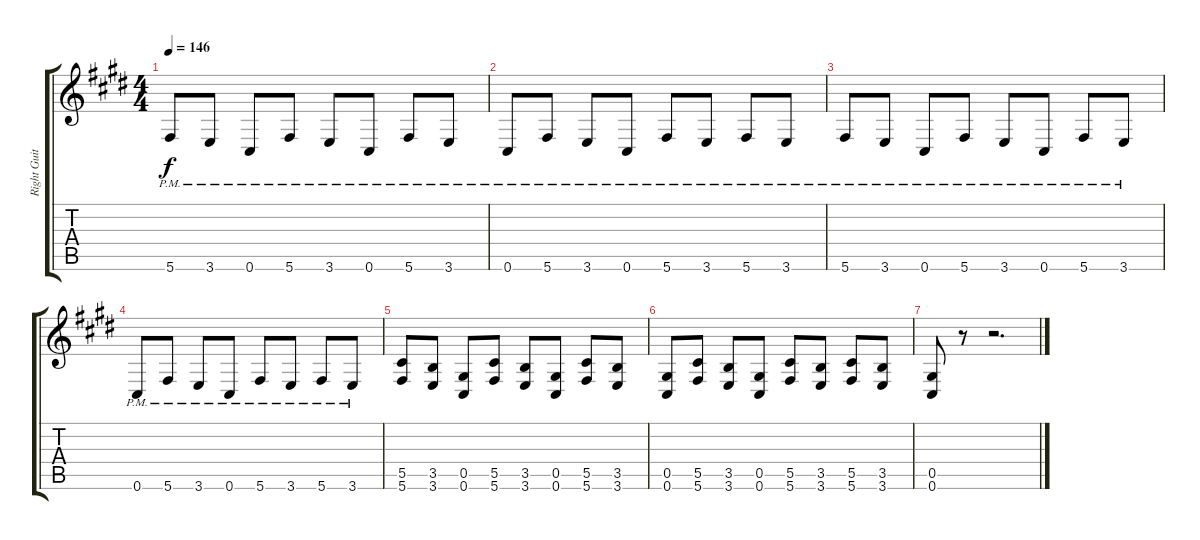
\track ("Right Guitar" "Right Guit") {instrument overdrivenguitar}
\staff {score tabs}
\tuning (Eb4 Bb3 Gb3 Db3 Ab2 Db2) {hide}
\ts (4 4)
\tempo 146
\clef g2
\ks e
5.6{pm}.8{dy f} 3.6{pm}.8 0.6{pm}.8 5.6{pm}.8 3.6{pm}.8 0.6{pm}.8 5.6{pm}.8 3.6{pm}.8 |
0.6{pm}.8 5.6{pm}.8 3.6{pm}.8 0.6{pm}.8 5.6{pm}.8 3.6{pm}.8 5.6{pm}.8 3.6{pm}.8 |
5.6{pm}.8 3.6{pm}.8 0.6{pm}.8 5.6{pm}.8 3.6{pm}.8 0.6{pm}.8 5.6{pm}.8 3.6{pm}.8 |
0.6{pm}.8 5.6{pm}.8 3.6{pm}.8 0.6{pm}.8 5.6{pm}.8 3.6{pm}.8 5.6{pm}.8 3.6{pm}.8 |
(5.5 5.6).8 (3.5 3.6).8 (0.5 0.6).8 (5.5 5.6).8 (3.5 3.6).8 (0.5 0.6).8 (5.5 5.6).8 (3.5 3.6).8 |
(0.5 0.6).8 (5.5 5.6).8 (3.5 3.6).8 (0.5 0.6).8 (5.5 5.6).8 (3.5 3.6).8 (5.5 5.6).8 (3.5 3.6).8 |
(0.5 0.6).8 r.8 r.2{d}
